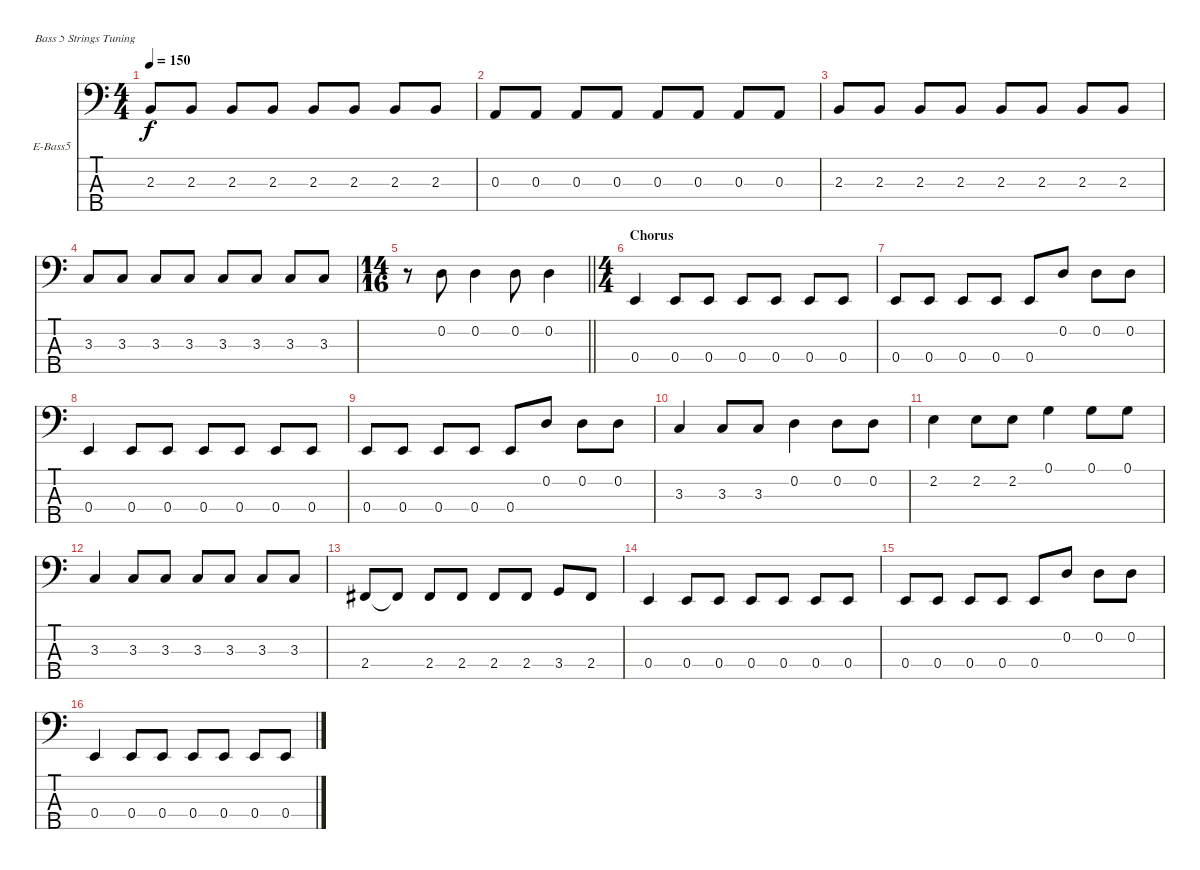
\bracketExtendMode nobrackets
\firstSystemTrackNameOrientation horizontal
\otherSystemsTrackNameOrientation horizontal
\track ("Bass" "E-Bass5") {instrument electricbassfinger}
\staff {score tabs}
\tuning (G2 D2 A1 E1 B0)
\ts (4 4)
\tempo 150
\clef f4
\scale
0.333333
\ks c
2.3.8{dy f} 2.3.8 2.3.8 2.3.8 2.3.8 2.3.8 2.3.8 2.3.8 |
\scale
0.333333 0.3.8 0.3.8 0.3.8 0.3.8 0.3.8 0.3.8 0.3.8 0.3.8 |
\scale
0.295238 2.3.8 2.3.8 2.3.8 2.3.8 2.3.8 2.3.8 2.3.8 2.3.8 |
\scale
0.295238 3.3.8 3.3.8 3.3.8 3.3.8 3.3.8 3.3.8 3.3.8 3.3.8 |
\ts (14 16)
\beaming (8 7)
\scale
0.409524
\barLineRight lightlight
r.8 0.2.8 0.2.4 0.2.8 0.2.4 |
\ts (4 4)
\beaming (8 2 2 2 2)
\section ("" "Chorus")
\scale
0.409524 0.4.4 0.4.8 0.4.8 0.4.8 0.4.8 0.4.8 0.4.8 |
\scale
0.295238 0.4.8 0.4.8 0.4.8 0.4.8 0.4.8 0.2.8 0.2.8 0.2.8 |
\scale
0.295238 0.4.4 0.4.8 0.4.8 0.4.8 0.4.8 0.4.8 0.4.8 |
\scale
0.333333 0.4.8 0.4.8 0.4.8 0.4.8 0.4.8 0.2.8 0.2.8 0.2.8 |
\scale
0.333333 3.3.4 3.3.8 3.3.8 0.2.4 0.2.8 0.2.8 |
\scale
0.333333 2.2.4 2.2.8 2.2.8 0.1.4 0.1.8 0.1.8 |
\scale
0.333333 3.3.4 3.3.8 3.3.8 3.3.8 3.3.8 3.3.8 3.3.8 |
\scale
0.333333 2.4.8 2.4{t}.8 2.4.8 2.4.8 2.4.8 2.4.8 3.4.8 2.4.8 |
\scale
0.333333 0.4.4 0.4.8 0.4.8 0.4.8 0.4.8 0.4.8 0.4.8 |
\scale
0.333333 0.4.8 0.4.8 0.4.8 0.4.8 0.4.8 0.2.8 0.2.8 0.2.8 |
\scale
0.333333 0.4.4 0.4.8 0.4.8 0.4.8 0.4.8 0.4.8 0.4.8
